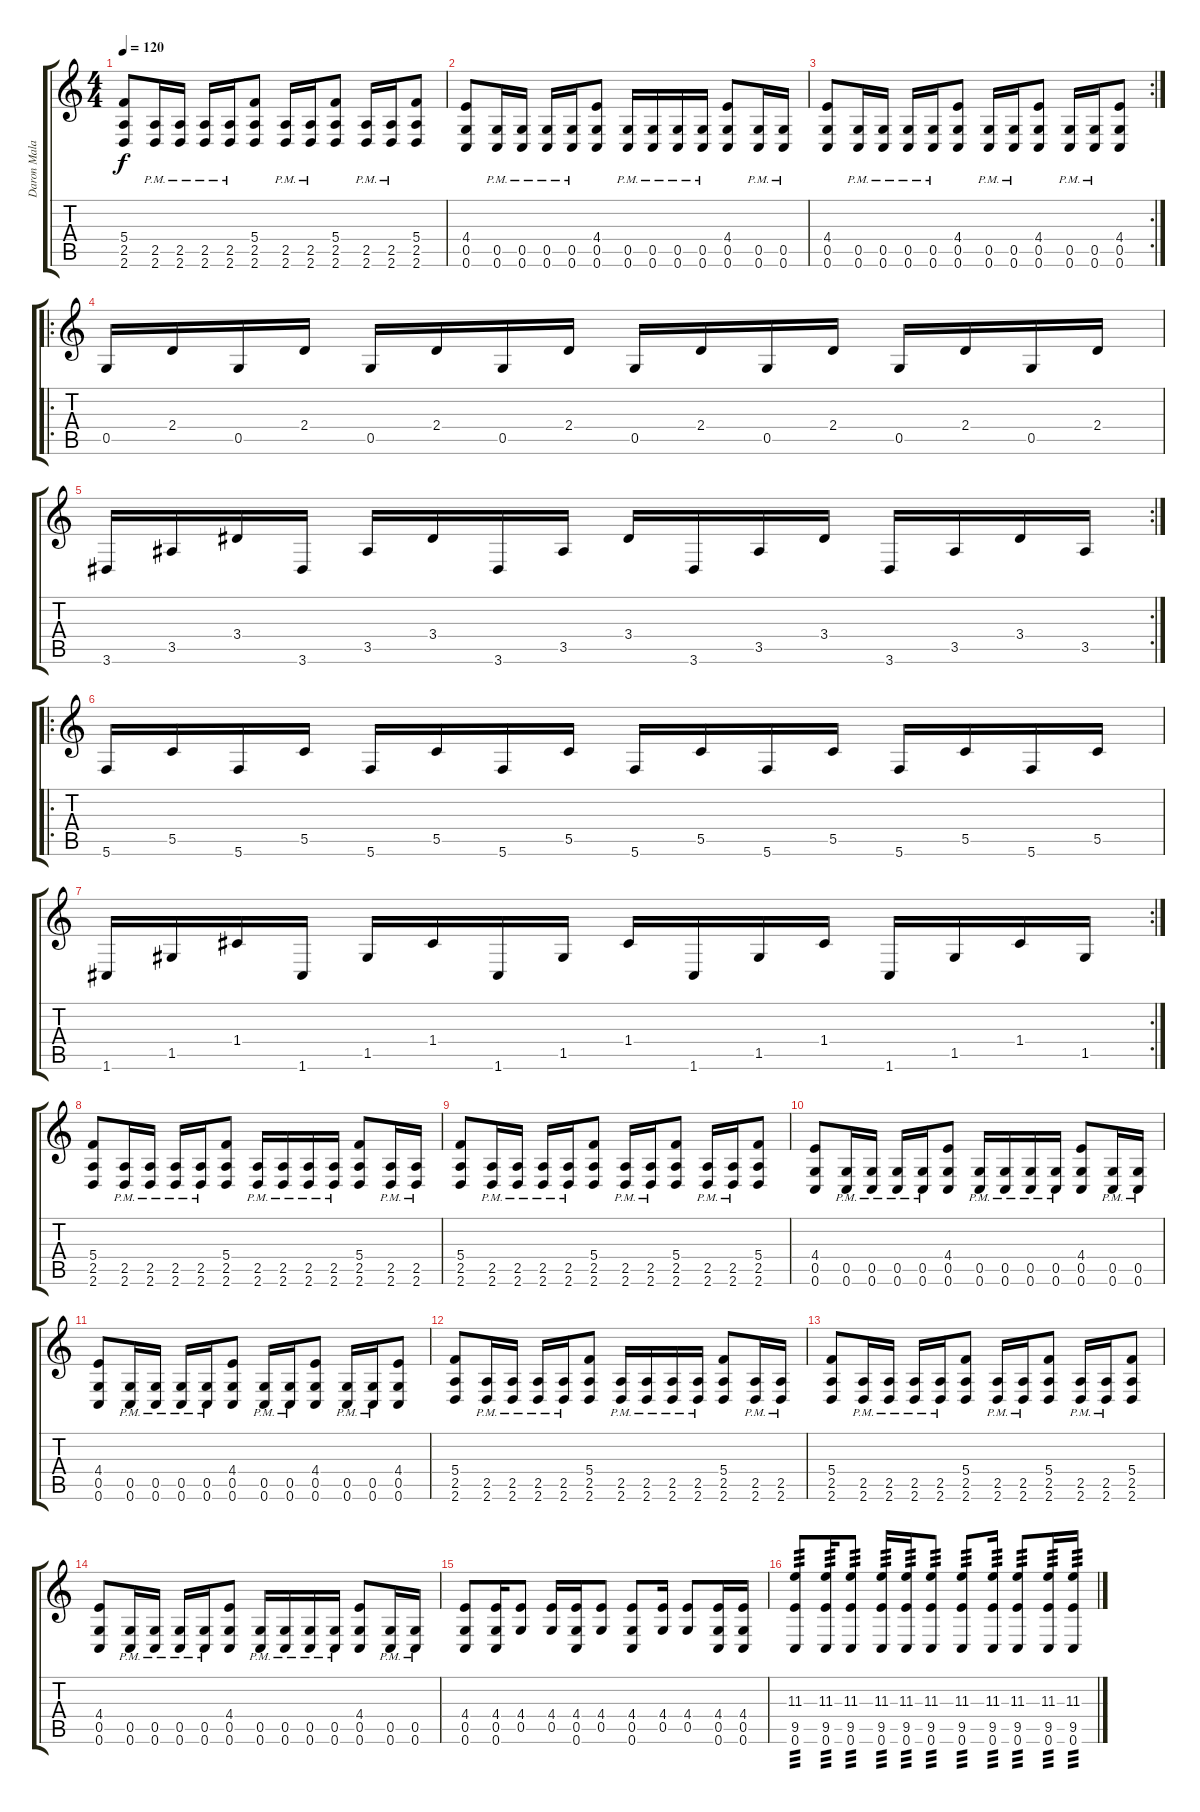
\track ("Daron Malakian" "Daron Mala") {instrument distortionguitar}
\staff {score tabs}
\tuning (D4 A3 F3 C3 G2 C2) {hide}
\ts (4 4)
\tempo 120
\clef g2
\ks c
(5.4 2.5 2.6).8{dy f} (2.5{pm} 2.6{pm}).16 (2.5{pm} 2.6{pm}).16 (2.5{pm} 2.6{pm}).16 (2.5{pm} 2.6{pm}).16 (5.4 2.5 2.6).8 (2.5{pm} 2.6{pm}).16 (2.5{pm} 2.6{pm}).16 (5.4 2.5 2.6).8 (2.5{pm} 2.6{pm}).16 (2.5{pm} 2.6{pm}).16 (5.4 2.5 2.6).8 |
(4.4 0.5 0.6).8 (0.5{pm} 0.6).16 (0.5{pm} 0.6{pm}).16 (0.5{pm} 0.6{pm}).16 (0.5{pm} 0.6{pm}).16 (4.4 0.5 0.6).8 (0.5{pm} 0.6{pm}).16 (0.5{pm} 0.6{pm}).16 (0.5{pm} 0.6{pm}).16 (0.5{pm} 0.6{pm}).16 (4.4 0.5 0.6).8 (0.5{pm} 0.6{pm}).16 (0.5{pm} 0.6{pm}).16 |
\rc 2
(4.4 0.5 0.6).8 (0.5{pm} 0.6{pm}).16 (0.5{pm} 0.6{pm}).16 (0.5{pm} 0.6{pm}).16 (0.5{pm} 0.6{pm}).16 (4.4 0.5 0.6).8 (0.5{pm} 0.6{pm}).16 (0.5{pm} 0.6{pm}).16 (4.4 0.5 0.6).8 (0.5{pm} 0.6{pm}).16 (0.5{pm} 0.6{pm}).16 (4.4 0.5 0.6).8 |
\ro
0.5.16 2.4.16 0.5.16 2.4.16 0.5.16 2.4.16 0.5.16 2.4.16 0.5.16 2.4.16 0.5.16 2.4.16 0.5.16 2.4.16 0.5.16 2.4.16 |
\rc 2
3.6.16 3.5.16 3.4.16 3.6.16 3.5.16 3.4.16 3.6.16 3.5.16 3.4.16 3.6.16 3.5.16 3.4.16 3.6.16 3.5.16 3.4.16 3.5.16 |
\ro
5.6.16 5.5.16 5.6.16 5.5.16 5.6.16 5.5.16 5.6.16 5.5.16 5.6.16 5.5.16 5.6.16 5.5.16 5.6.16 5.5.16 5.6.16 5.5.16 |
\rc 2
1.6.16 1.5.16 1.4.16 1.6.16 1.5.16 1.4.16 1.6.16 1.5.16 1.4.16 1.6.16 1.5.16 1.4.16 1.6.16 1.5.16 1.4.16 1.5.16 |
(5.4 2.5 2.6).8 (2.5{pm} 2.6).16 (2.5{pm} 2.6{pm}).16 (2.5{pm} 2.6{pm}).16 (2.5{pm} 2.6{pm}).16 (5.4 2.5 2.6).8 (2.5{pm} 2.6{pm}).16 (2.5{pm} 2.6{pm}).16 (2.5{pm} 2.6{pm}).16 (2.5{pm} 2.6{pm}).16 (5.4 2.5 2.6).8 (2.5{pm} 2.6{pm}).16 (2.5{pm} 2.6{pm}).16 |
(5.4 2.5 2.6).8 (2.5{pm} 2.6{pm}).16 (2.5{pm} 2.6{pm}).16 (2.5{pm} 2.6{pm}).16 (2.5{pm} 2.6{pm}).16 (5.4 2.5 2.6).8 (2.5{pm} 2.6{pm}).16 (2.5{pm} 2.6{pm}).16 (5.4 2.5 2.6).8 (2.5{pm} 2.6{pm}).16 (2.5{pm} 2.6{pm}).16 (5.4 2.5 2.6).8 |
(4.4 0.5 0.6).8 (0.5{pm} 0.6).16 (0.5{pm} 0.6{pm}).16 (0.5{pm} 0.6{pm}).16 (0.5{pm} 0.6{pm}).16 (4.4 0.5 0.6).8 (0.5{pm} 0.6{pm}).16 (0.5{pm} 0.6{pm}).16 (0.5{pm} 0.6{pm}).16 (0.5{pm} 0.6{pm}).16 (4.4 0.5 0.6).8 (0.5{pm} 0.6{pm}).16 (0.5{pm} 0.6{pm}).16 |
(4.4 0.5 0.6).8 (0.5{pm} 0.6{pm}).16 (0.5{pm} 0.6{pm}).16 (0.5{pm} 0.6{pm}).16 (0.5{pm} 0.6{pm}).16 (4.4 0.5 0.6).8 (0.5{pm} 0.6{pm}).16 (0.5{pm} 0.6{pm}).16 (4.4 0.5 0.6).8 (0.5{pm} 0.6{pm}).16 (0.5{pm} 0.6{pm}).16 (4.4 0.5 0.6).8 |
(5.4 2.5 2.6).8 (2.5{pm} 2.6).16 (2.5{pm} 2.6{pm}).16 (2.5{pm} 2.6{pm}).16 (2.5{pm} 2.6{pm}).16 (5.4 2.5 2.6).8 (2.5{pm} 2.6{pm}).16 (2.5{pm} 2.6{pm}).16 (2.5{pm} 2.6{pm}).16 (2.5{pm} 2.6{pm}).16 (5.4 2.5 2.6).8 (2.5{pm} 2.6{pm}).16 (2.5{pm} 2.6{pm}).16 |
(5.4 2.5 2.6).8 (2.5{pm} 2.6{pm}).16 (2.5{pm} 2.6{pm}).16 (2.5{pm} 2.6{pm}).16 (2.5{pm} 2.6{pm}).16 (5.4 2.5 2.6).8 (2.5{pm} 2.6{pm}).16 (2.5{pm} 2.6{pm}).16 (5.4 2.5 2.6).8 (2.5{pm} 2.6{pm}).16 (2.5{pm} 2.6{pm}).16 (5.4 2.5 2.6).8 |
(4.4 0.5 0.6).8 (0.5{pm} 0.6).16 (0.5{pm} 0.6{pm}).16 (0.5{pm} 0.6{pm}).16 (0.5{pm} 0.6{pm}).16 (4.4 0.5 0.6).8 (0.5{pm} 0.6{pm}).16 (0.5{pm} 0.6{pm}).16 (0.5{pm} 0.6{pm}).16 (0.5{pm} 0.6{pm}).16 (4.4 0.5 0.6).8 (0.5{pm} 0.6{pm}).16 (0.5{pm} 0.6{pm}).16 |
(4.4 0.5 0.6).8 (4.4 0.5 0.6).16 (4.4 0.5).8 (4.4 0.5).16 (4.4 0.5 0.6).16 (4.4 0.5).8 (4.4 0.5 0.6).8 (4.4 0.5).16 (4.4 0.5).8 (4.4 0.5 0.6).16 (4.4 0.5 0.6).16 |
(11.3 9.5 0.6).8{tp 3} (11.3 9.5 0.6).16{tp 3} (11.3 9.5 0.6).8{tp 3} (11.3 9.5 0.6).16{tp 3} (11.3 9.5 0.6).16{tp 3} (11.3 9.5 0.6).8{tp 3} (11.3 9.5 0.6).8{tp 3} (11.3 9.5 0.6).16{tp 3} (11.3 9.5 0.6).8{tp 3} (11.3 9.5 0.6).16{tp 3} (11.3 9.5 0.6).16{tp 3}
